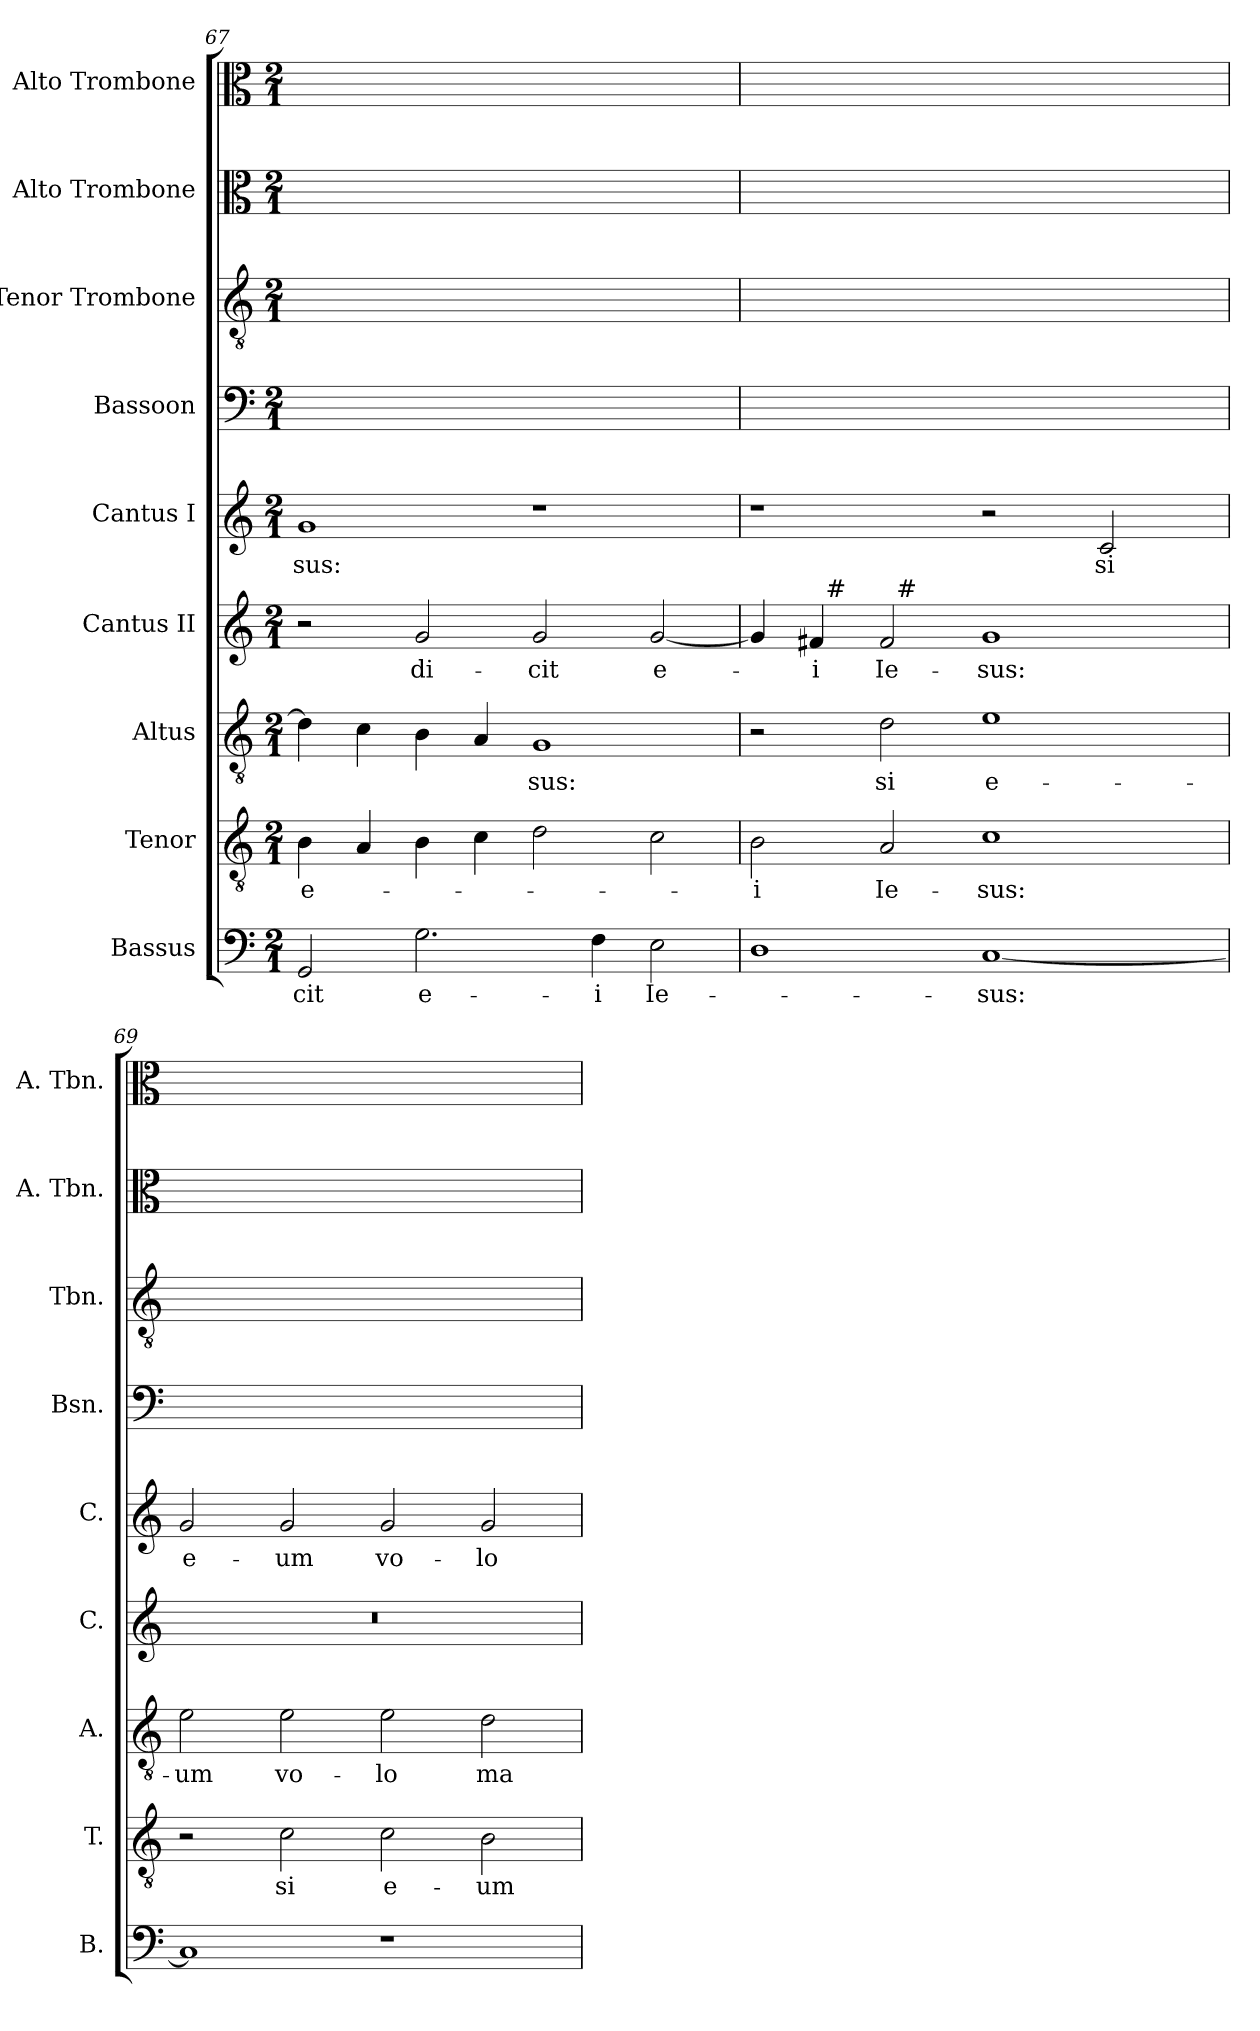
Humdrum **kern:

**kern	**text	**kern	**text	**kern	**text	**kern	**text	**kern	**text	**kern	**text	**kern	**text	**kern	**text	**kern	**text
*part9	*part9	*part8	*part8	*part7	*part7	*part6	*part6	*part5	*part5	*part4	*part4	*part3	*part3	*part2	*part2	*part1	*part1
*staff9	*staff9	*staff8	*staff8	*staff7	*staff7	*staff6	*staff6	*staff5	*staff5	*staff4	*staff4	*staff3	*staff3	*staff2	*staff2	*staff1	*staff1
*I"Bassus	*	*I"Tenor	*	*I"Altus	*	*I"Cantus II	*	*I"Cantus I	*	*I"Bassoon	*	*I"Tenor Trombone	*	*I"Alto Trombone	*	*I"Alto Trombone	*
*I'B.	*	*I'T.	*	*I'A.	*	*I'C.	*	*I'C.	*	*I'Bsn.	*	*I'Tbn.	*	*I'A. Tbn.	*	*I'A. Tbn.	*
*clefF4	*	*clefGv2	*	*clefGv2	*	*clefG2	*	*clefG2	*	*clefF4	*	*clefGv2	*	*clefC3	*	*clefC3	*
*	*	*ITrd7c12	*	*ITrd7c12	*	*	*	*	*	*	*	*	*	*	*	*	*
*k[]	*	*k[]	*	*k[]	*	*k[]	*	*k[]	*	*k[]	*	*k[]	*	*k[]	*	*k[]	*
*C:	*	*C:	*	*C:	*	*C:	*	*C:	*	*C:	*	*C:	*	*C:	*	*C:	*
*M2/1	*	*M2/1	*	*M2/1	*	*M2/1	*	*M2/1	*	*M2/1	*	*M2/1	*	*M2/1	*	*M2/1	*
=67	=67	=67	=67	=67	=67	=67	=67	=67	=67	=67	=67	=67	=67	=67	=67	=67	=67
!	!LO:LY:b	!	!LO:LY:b	!	!	!	!	!	!LO:LY:b	!	!	!	!	!	!	!	!
2GG/	-cit	4BB\	e-	4D\]	.	2r	.	1g	-sus:	2GG/yy	-cit	4BB/yy	e-	2ryy	.	1gyy	-sus:
.	.	4AA/	.	4C\	.	.	.	.	.	.	.	4AA/yy	.	.	.	.	.
!	!LO:LY:b	!	!	!	!	!	!LO:LY:b	!	!	!	!	!	!	!	!	!	!
2.G\	e-	4BB\	.	4BB\	.	2g/	di-	.	.	2.G\yy	e-	4BB/yy	.	2g\yy	di-	.	.
.	.	4C\	.	4AA/	.	.	.	.	.	.	.	4C/yy	.	.	.	.	.
!	!	!	!	!	!LO:LY:b	!	!LO:LY:b	!	!	!	!	!	!	!	!	!	!
.	.	2D\	.	1GG	-sus:	2g/	-cit	1r	.	.	.	2D/yy	.	2g\yy	-cit	1ryy	.
!	!LO:LY:b	!	!	!	!	!	!	!	!	!	!	!	!	!	!	!	!
4F\	-i	.	.	.	.	.	.	.	.	4F\yy	-i	.	.	.	.	.	.
!	!LO:LY:b	!	!	!	!	!	!LO:LY:b	!	!	!	!	!	!	!	!	!	!
2E\	Ie-	2C\	.	.	.	[<2g/	e-	.	.	2E\yy	Ie-	2C/yy	.	[>2g\yy	e-	.	.
!!LO:PB:g=z
=68	=68	=68	=68	=68	=68	=68	=68	=68	=68	=68	=68	=68	=68	=68	=68	=68	=68
!	!	!	!LO:LY:b	!	!	!	!	!	!	!	!	!	!	!	!	!	!
*	*	*	*	*	*	*^	*	*	*	*	*	*	*	*	*	*	*
*	*	*	*	*	*	*	*^	*	*	*	*	*	*	*	*	*	*	*
1D	.	2BB\	-i	2r	.	4g/]	4ryy	2ryy	.	1r	.	1Dyy	.	2BB/yy	-i	4g\yy]	.	1ryy	.
!	!	!	!	!	!	!	!	!	!LO:LY:b	!	!	!	!	!	!	!	!	!	!
.	.	.	.	.	.	4f#/	32ryy	.	-i	.	.	.	.	.	.	4f#\yy	-i	.	.
!	!	!	!	!	!	!	!LO:TX:a:t=#	!	!	!	!	!	!	!	!	!	!	!	!
.	.	.	.	.	.	.	1ryy	.	.	.	.	.	.	.	.	.	.	.	.
!	!	!	!LO:LY:b	!	!LO:LY:b	!	!	!	!LO:LY:b	!	!	!	!	!	!	!	!	!	!
.	.	2AA/	Ie-	2D\	si	2f#/	.	32ryy	Ie-	.	.	.	.	2AA/yy	Ie-	2f#\yy	Ie-	.	.
!	!	!	!	!	!	!	!	!LO:TX:a:t=#	!	!	!	!	!	!	!	!	!	!	!
.	.	.	.	.	.	.	.	1ryy	.	.	.	.	.	.	.	.	.	.	.
!	!LO:LY:b	!	!LO:LY:b	!	!LO:LY:b	!	!	!	!LO:LY:b	!	!	!	!	!	!	!	!	!	!
[<1C	-sus:	1C	-sus:	1E	e-	1g	.	.	-sus:	2r	.	[<1Cyy	-sus:	1Cyy	-sus:	1gyy	-sus:	2ryy	.
.	.	.	.	.	.	.	2ryy	.	.	.	.	.	.	.	.	.	.	.	.
!	!	!	!	!	!	!	!	!	!	!	!LO:LY:b	!	!	!	!	!	!	!	!
.	.	.	.	.	.	.	.	.	.	2c/	si	.	.	.	.	.	.	2c\yy	si
.	.	.	.	.	.	.	.	4...ryy	.	.	.	.	.	.	.	.	.	.	.
.	.	.	.	.	.	.	8..ryy	.	.	.	.	.	.	.	.	.	.	.	.
=69	=69	=69	=69	=69	=69	=69	=69	=69	=69	=69	=69	=69	=69	=69	=69	=69	=69	=69	=69
!	!	!	!	!	!LO:LY:b	!LO:N:vis=1	!	!	!	!	!LO:LY:b	!	!	!	!	!	!	!	!
*	*	*	*	*	*	*v	*v	*v	*	*	*	*	*	*	*	*	*	*	*
1C]	.	2r	.	2E\	-um	0r	.	2g/	e-	1Cyy]	.	2ryy	.	0ryy	.	2g\yy	e-
!	!	!	!LO:LY:b	!	!LO:LY:b	!	!	!	!LO:LY:b	!	!	!	!	!	!	!	!
.	.	2C\	si	2E\	vo-	.	.	2g/	-um	.	.	2C/yy	si	.	.	2g\yy	-um
!	!	!	!LO:LY:b	!	!LO:LY:b	!	!	!	!LO:LY:b	!	!	!	!	!	!	!	!
1r	.	2C\	e-	2E\	-lo	.	.	2g/	vo-	1ryy	.	2C/yy	e-	.	.	2g\yy	vo-
!	!	!	!LO:LY:b	!	!LO:LY:b	!	!	!	!LO:LY:b	!	!	!	!	!	!	!	!
.	.	2BB\	-um	2D\	ma-	.	.	2g/	-lo	.	.	2BB/yy	-um	.	.	2g\yy	-lo
=	=	=	=	=	=	=	=	=	=	=	=	=	=	=	=	=	=
*-	*-	*-	*-	*-	*-	*-	*-	*-	*-	*-	*-	*-	*-	*-	*-	*-	*-
